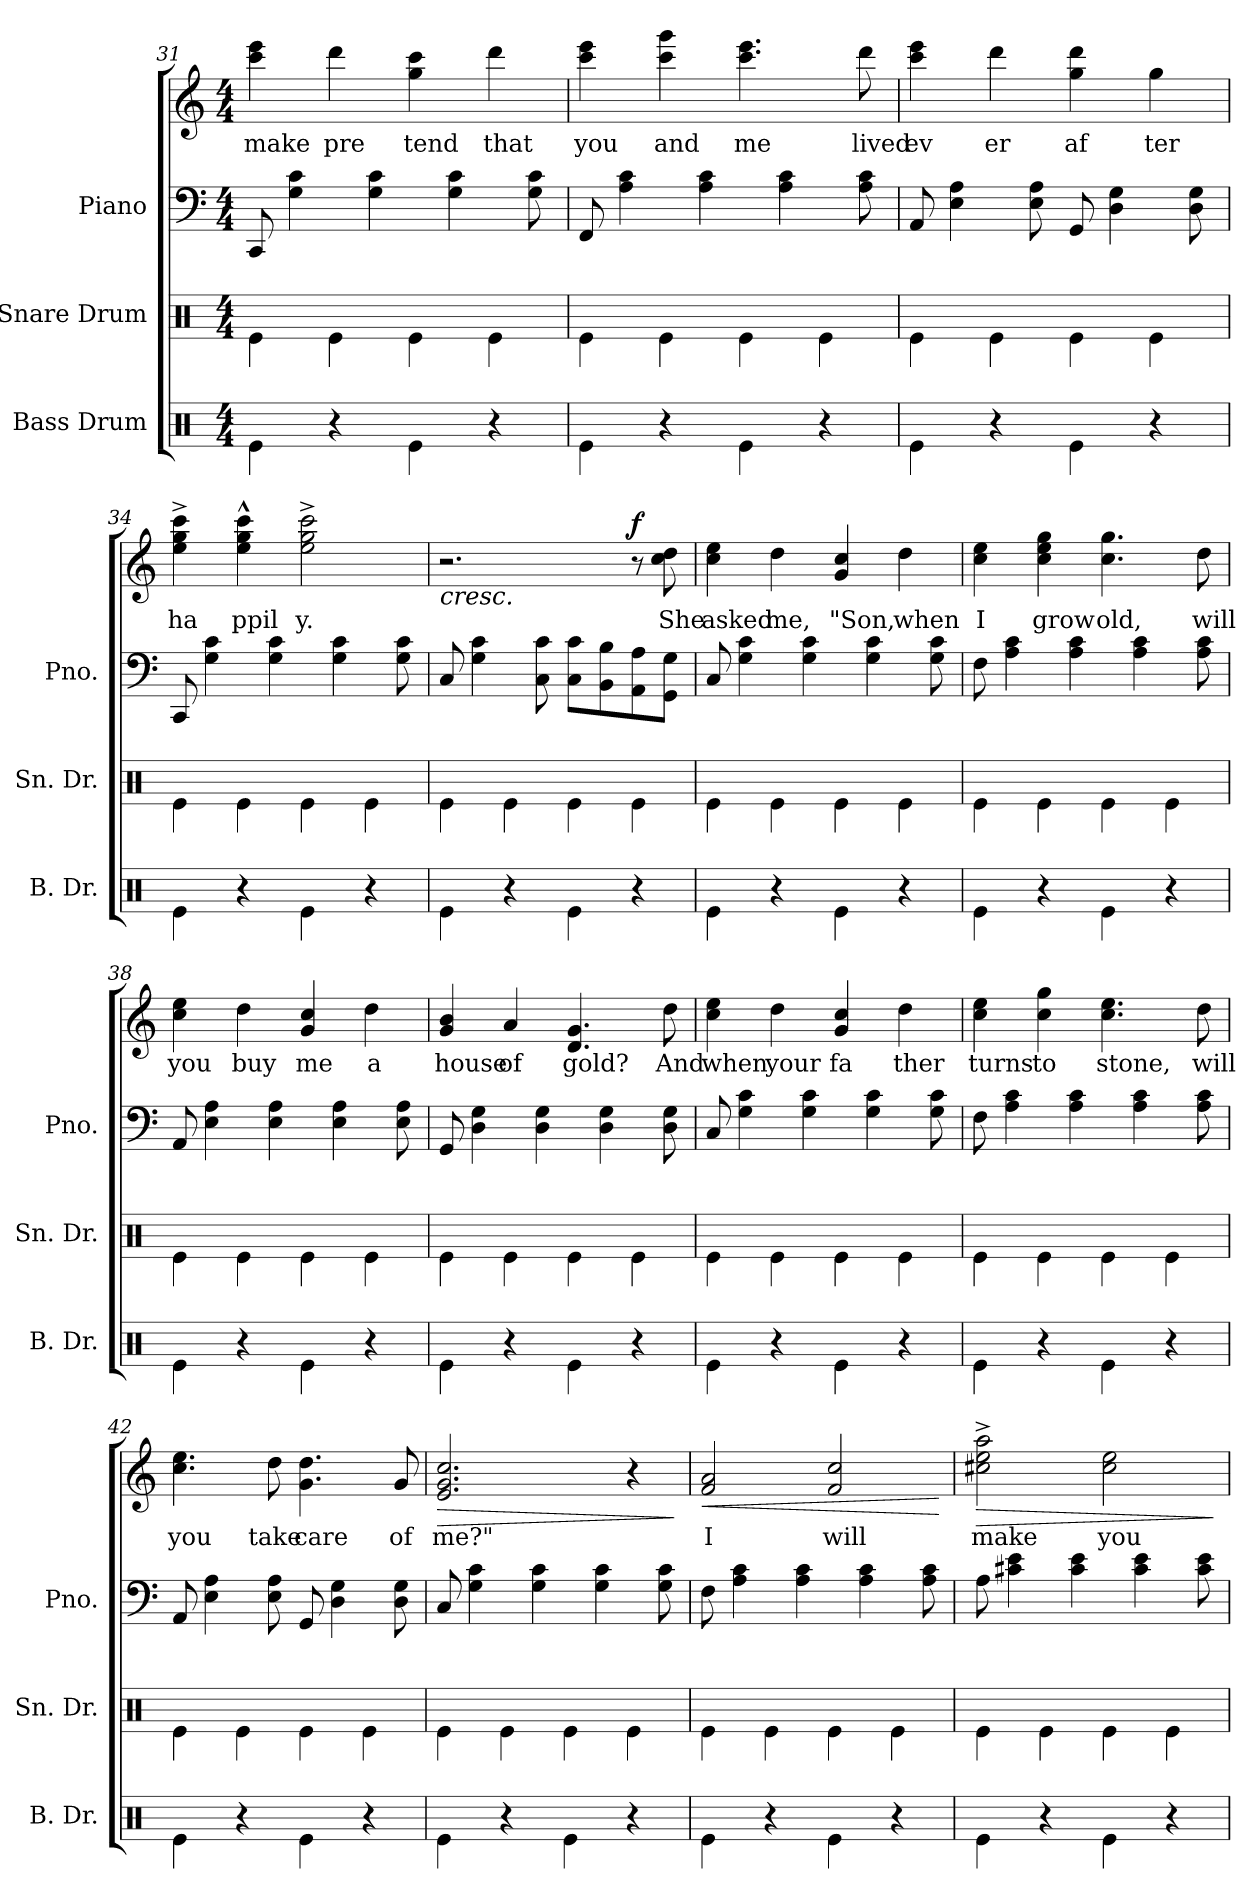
**kern	**kern	**kern	**kern	**text	**dynam
*part3	*part2	*part1	*part1	*part1	*part1
*staff4	*staff3	*staff2	*staff1	*staff1	*staff1/2
*I"Bass Drum	*I"Snare Drum	*I"Piano	*	*	*
*I'B. Dr.	*I'Sn. Dr.	*I'Pno.	*	*	*
*clefX	*clefX	*clefF4	*clefG2	*	*
*k[]	*k[]	*k[]	*k[]	*	*
*M4/4	*M4/4	*M4/4	*M4/4	*	*
=31	=31	=31	=31	=31	=31
4Re\	4Re\	8CC/	4ccc\ 4eee\	make	.
.	.	4G\ 4c\	.	.	.
4r	4Re\	.	4ddd\	pre	.
.	.	4G\ 4c\	.	.	.
4Re\	4Re\	.	4gg\ 4ccc\	tend	.
.	.	4G\ 4c\	.	.	.
4r	4Re\	.	4ddd\	that	.
.	.	8G\ 8c\	.	.	.
=32	=32	=32	=32	=32	=32
4Re\	4Re\	8FF/	4ccc\ 4eee\	you	.
.	.	4A\ 4c\	.	.	.
4r	4Re\	.	4ccc\ 4ggg\	and	.
.	.	4A\ 4c\	.	.	.
4Re\	4Re\	.	4.ccc\ 4.eee\	me	.
.	.	4A\ 4c\	.	.	.
4r	4Re\	.	.	.	.
.	.	8A\ 8c\	8ddd\	lived	.
=33	=33	=33	=33	=33	=33
4Re\	4Re\	8AA/	4ccc\ 4eee\	ev	.
.	.	4E\ 4A\	.	.	.
4r	4Re\	.	4ddd\	er	.
.	.	8E\ 8A\	.	.	.
4Re\	4Re\	8GG/	4gg\ 4ddd\	af	.
.	.	4D\ 4G\	.	.	.
4r	4Re\	.	4gg\	ter	.
.	.	8D\ 8G\	.	.	.
!!LO:PB:g=z
=34	=34	=34	=34	=34	=34
4Re\	4Re\	8CC/	4ee\^ 4gg\^ 4ccc\^	ha	.
.	.	4G\ 4c\	.	.	.
4r	4Re\	.	4ee\^^ 4gg\^^ 4ccc\^^	ppil	.
.	.	4G\ 4c\	.	.	.
4Re\	4Re\	.	2ee\^ 2gg\^ 2ccc\^	y.	.
.	.	4G\ 4c\	.	.	.
4r	4Re\	.	.	.	.
.	.	8G\ 8c\	.	.	.
=35	=35	=35	=35	=35	=35
!	!	!	!	!	!LO:HP:b
4Re\	4Re\	8C/	2.r	.	<
.	.	4G\ 4c\	.	.	.
4r	4Re\	.	.	.	.
.	.	8C\ 8c\	.	.	.
4Re\	4Re\	8C\ 8c\L	.	.	.
.	.	8BB\ 8B\	.	.	.
!	!	!	!	!	!LO:DY:b
4r	4Re\	8AA\ 8A\	8r	.	f
.	.	8GG\ 8G\J	8cc\ 8dd\	She	.
.	.	.	.	.	[
=36	=36	=36	=36	=36	=36
4Re\	4Re\	8C/	4cc\ 4ee\	asked	.
.	.	4G\ 4c\	.	.	.
4r	4Re\	.	4dd\	me,	.
.	.	4G\ 4c\	.	.	.
4Re\	4Re\	.	4g/ 4cc/	"Son,	.
.	.	4G\ 4c\	.	.	.
4r	4Re\	.	4dd\	when	.
.	.	8G\ 8c\	.	.	.
=37	=37	=37	=37	=37	=37
4Re\	4Re\	8F\	4cc\ 4ee\	I	.
.	.	4A\ 4c\	.	.	.
4r	4Re\	.	4cc\ 4ee\ 4gg\	grow	.
.	.	4A\ 4c\	.	.	.
4Re\	4Re\	.	4.cc\ 4.gg\	old,	.
.	.	4A\ 4c\	.	.	.
4r	4Re\	.	.	.	.
.	.	8A\ 8c\	8dd\	will	.
!!LO:LB:g=z
=38	=38	=38	=38	=38	=38
4Re\	4Re\	8AA/	4cc\ 4ee\	you	.
.	.	4E\ 4A\	.	.	.
4r	4Re\	.	4dd\	buy	.
.	.	4E\ 4A\	.	.	.
4Re\	4Re\	.	4g/ 4cc/	me	.
.	.	4E\ 4A\	.	.	.
4r	4Re\	.	4dd\	a	.
.	.	8E\ 8A\	.	.	.
=39	=39	=39	=39	=39	=39
4Re\	4Re\	8GG/	4g/ 4b/	house	.
.	.	4D\ 4G\	.	.	.
4r	4Re\	.	4a/	of	.
.	.	4D\ 4G\	.	.	.
4Re\	4Re\	.	4.d/ 4.g/	gold?	.
.	.	4D\ 4G\	.	.	.
4r	4Re\	.	.	.	.
.	.	8D\ 8G\	8dd\	And	.
=40	=40	=40	=40	=40	=40
4Re\	4Re\	8C/	4cc\ 4ee\	when	.
.	.	4G\ 4c\	.	.	.
4r	4Re\	.	4dd\	your	.
.	.	4G\ 4c\	.	.	.
4Re\	4Re\	.	4g/ 4cc/	fa	.
.	.	4G\ 4c\	.	.	.
4r	4Re\	.	4dd\	ther	.
.	.	8G\ 8c\	.	.	.
=41	=41	=41	=41	=41	=41
4Re\	4Re\	8F\	4cc\ 4ee\	turns	.
.	.	4A\ 4c\	.	.	.
4r	4Re\	.	4cc\ 4gg\	to	.
.	.	4A\ 4c\	.	.	.
4Re\	4Re\	.	4.cc\ 4.ee\	stone,	.
.	.	4A\ 4c\	.	.	.
4r	4Re\	.	.	.	.
.	.	8A\ 8c\	8dd\	will	.
!!LO:LB:g=z
=42	=42	=42	=42	=42	=42
4Re\	4Re\	8AA/	4.cc\ 4.ee\	you	.
.	.	4E\ 4A\	.	.	.
4r	4Re\	.	.	.	.
.	.	8E\ 8A\	8dd\	take	.
4Re\	4Re\	8GG/	4.g\ 4.dd\	care	.
.	.	4D\ 4G\	.	.	.
4r	4Re\	.	.	.	.
.	.	8D\ 8G\	8g/	of	.
=43	=43	=43	=43	=43	=43
!	!	!	!	!	!LO:HP:b
4Re\	4Re\	8C/	2.e/ 2.g/ 2.cc/	me?"	>
.	.	4G\ 4c\	.	.	.
4r	4Re\	.	.	.	.
.	.	4G\ 4c\	.	.	.
4Re\	4Re\	.	.	.	.
.	.	4G\ 4c\	.	.	.
4r	4Re\	.	4r	.	.
.	.	8G\ 8c\	.	.	.
.	.	.	.	.	]
=44	=44	=44	=44	=44	=44
!	!	!	!	!	!LO:HP:b
4Re\	4Re\	8F\	2f/ 2a/	I	<
.	.	4A\ 4c\	.	.	.
4r	4Re\	.	.	.	.
.	.	4A\ 4c\	.	.	.
4Re\	4Re\	.	2f/ 2cc/	will	.
.	.	4A\ 4c\	.	.	.
4r	4Re\	.	.	.	.
.	.	8A\ 8c\	.	.	.
.	.	.	.	.	[
=45	=45	=45	=45	=45	=45
!	!	!	!	!	!LO:HP:b
4Re\	4Re\	8A\	2cc#X\^ 2ee\^ 2aa\^	make	>
.	.	4c#X\ 4e\	.	.	.
4r	4Re\	.	.	.	.
.	.	4c#\ 4e\	.	.	.
4Re\	4Re\	.	2cc#\ 2ee\	you	.
.	.	4c#\ 4e\	.	.	.
4r	4Re\	.	.	.	.
.	.	8c#\ 8e\	.	.	.
.	.	.	.	.	]
=	=	=	=	=	=
*-	*-	*-	*-	*-	*-
